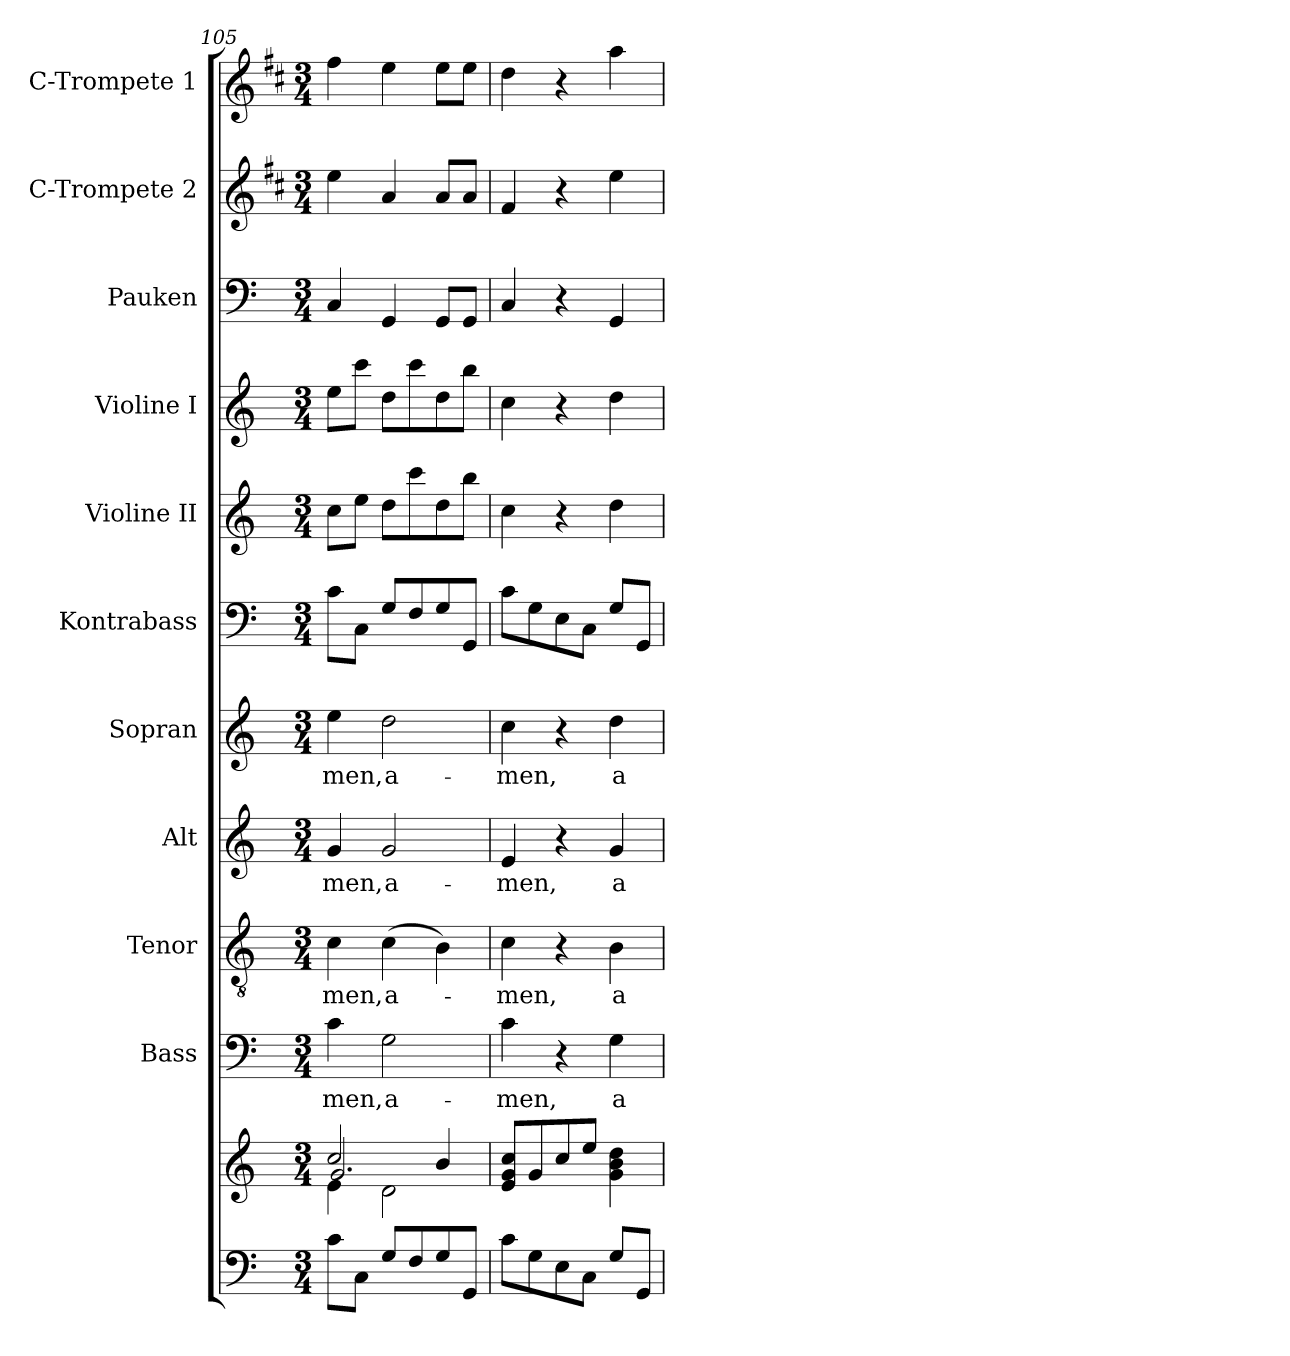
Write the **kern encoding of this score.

**kern	**kern	**kern	**text	**kern	**text	**kern	**text	**kern	**text	**kern	**kern	**kern	**kern	**kern	**kern
*part11	*part11	*part10	*part10	*part9	*part9	*part8	*part8	*part7	*part7	*part6	*part5	*part4	*part3	*part2	*part1
*staff12	*staff11	*staff10	*staff10	*staff9	*staff9	*staff8	*staff8	*staff7	*staff7	*staff6	*staff5	*staff4	*staff3	*staff2	*staff1
*	*	*I"Bass	*	*I"Tenor	*	*I"Alt	*	*I"Sopran	*	*I"Kontrabass	*I"Violine II	*I"Violine I	*I"Pauken	*I"C-Trompete 2	*I"C-Trompete 1
*	*	*I'B.	*	*I'T.	*	*I'A.	*	*I'S.	*	*I'Kb.	*I'Vl. II	*I'Vl. I	*I'Pk.	*I'C Trp. 2	*I'C Trp. 1
*clefF4	*clefG2	*clefF4	*	*clefGv2	*	*clefG2	*	*clefG2	*	*clefF4	*clefG2	*clefG2	*clefF4	*clefG2	*clefG2
*	*	*	*	*	*	*	*	*	*	*ITrd7c12	*	*	*	*ITrd1c2	*ITrd1c2
*k[]	*k[]	*k[]	*	*k[]	*	*k[]	*	*k[]	*	*k[]	*k[]	*k[]	*k[]	*k[]	*k[]
*C:	*C:	*C:	*	*C:	*	*C:	*	*C:	*	*C:	*C:	*C:	*C:	*C:	*C:
*M3/4	*M3/4	*M3/4	*	*M3/4	*	*M3/4	*	*M3/4	*	*M3/4	*M3/4	*M3/4	*M3/4	*M3/4	*M3/4
=105	=105	=105	=105	=105	=105	=105	=105	=105	=105	=105	=105	=105	=105	=105	=105
*	*^	*	*	*	*	*	*	*	*	*	*	*	*	*	*
*	*	*^	*	*	*	*	*	*	*	*	*	*	*	*	*	*
!	!	!	!	!	!LO:LY:b	!	!LO:LY:b	!	!LO:LY:b	!	!LO:LY:b	!	!	!	!	!	!
8c\L	2cc/	4e\	2.g/	4c\	-men,	4c\	-men,	4g/	-men,	4ee\	-men,	8C\L	8cc\L	8ee\L	4C/	4dd\	4ee\
8C\J	.	.	.	.	.	.	.	.	.	.	.	8CC\J	8ee\J	8ccc\J	.	.	.
!	!	!	!	!	!LO:LY:b	!	!LO:LY:b	!	!LO:LY:b	!	!LO:LY:b	!	!	!	!	!	!
8G/L	.	2d\	.	2G\	a-	(>4c\	a-	2g/	a-	2dd\	a-	8GG/L	8dd\L	8dd\L	4GG/	4g/	4dd\
8F/	.	.	.	.	.	.	.	.	.	.	.	8FF/	8ccc\	8ccc\	.	.	.
8G/	4b/	.	.	.	.	4B\)	.	.	.	.	.	8GG/	8dd\	8dd\	8GG/L	8g/L	8dd\L
8GG/J	.	.	.	.	.	.	.	.	.	.	.	8GGG/J	8bb\J	8bb\J	8GG/J	8g/J	8dd\J
*	*v	*v	*v	*	*	*	*	*	*	*	*	*	*	*	*	*	*
=106	=106	=106	=106	=106	=106	=106	=106	=106	=106	=106	=106	=106	=106	=106	=106
!	!	!	!LO:LY:b	!	!LO:LY:b	!	!LO:LY:b	!	!LO:LY:b	!	!	!	!	!	!
8c\L	8e/ 8g/ 8cc/L	4c\	-men,	4c\	-men,	4e/	-men,	4cc\	-men,	8C\L	4cc\	4cc\	4C/	4e/	4cc\
8G\	8g/	.	.	.	.	.	.	.	.	8GG\	.	.	.	.	.
8E\	8cc/	4r	.	4r	.	4r	.	4r	.	8EE\	4r	4r	4r	4r	4r
8C\J	8ee/J	.	.	.	.	.	.	.	.	8CC\J	.	.	.	.	.
!	!	!	!LO:LY:b	!	!LO:LY:b	!	!LO:LY:b	!	!LO:LY:b	!	!	!	!	!	!
8G/L	4g\ 4b\ 4dd\	4G\	a-	4B\	a-	4g/	a-	4dd\	a-	8GG/L	4dd\	4dd\	4GG/	4dd\	4gg\
8GG/J	.	.	.	.	.	.	.	.	.	8GGG/J	.	.	.	.	.
=	=	=	=	=	=	=	=	=	=	=	=	=	=	=	=
*-	*-	*-	*-	*-	*-	*-	*-	*-	*-	*-	*-	*-	*-	*-	*-
